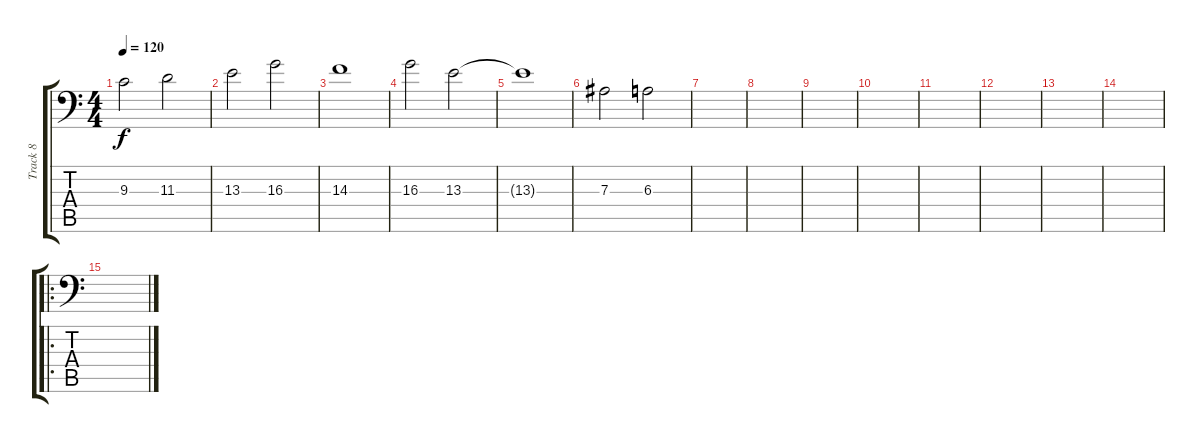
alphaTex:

\track ("Track 8" "Track 8") {instrument lead1square}
\staff {score tabs}
\tuning (C4 G3 Eb3 Bb2 F2 Bb1) {hide}
\ts (4 4)
\tempo 120
\clef f4
\ks c
9.3.2{dy f} 11.3.2 |
13.3.2 16.3.2 |
14.3.1 |
16.3.2 13.3.2 |
13.3{t}.1 |
7.3.2 6.3.2 |
|
|
|
|
|
|
|
|
\ro
